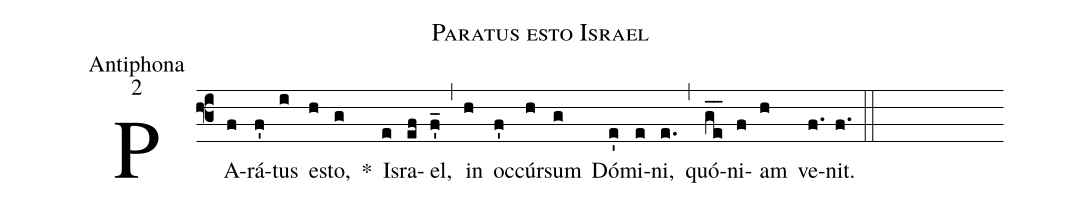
name:Paratus esto Israel;
office-part:Antiphona;
mode:2;
%%
(f3) PA(f)rá(f')tus(i) e(h)sto,(g) *() Is(e)ra(ef)el,(f'_) (,) in(h) oc(f')cúr(h)sum(g) Dó(e')mi(e)ni,(e.) (,) quó(g_e_)ni(f)am(h) ve(f.)nit.(f.) (::)
